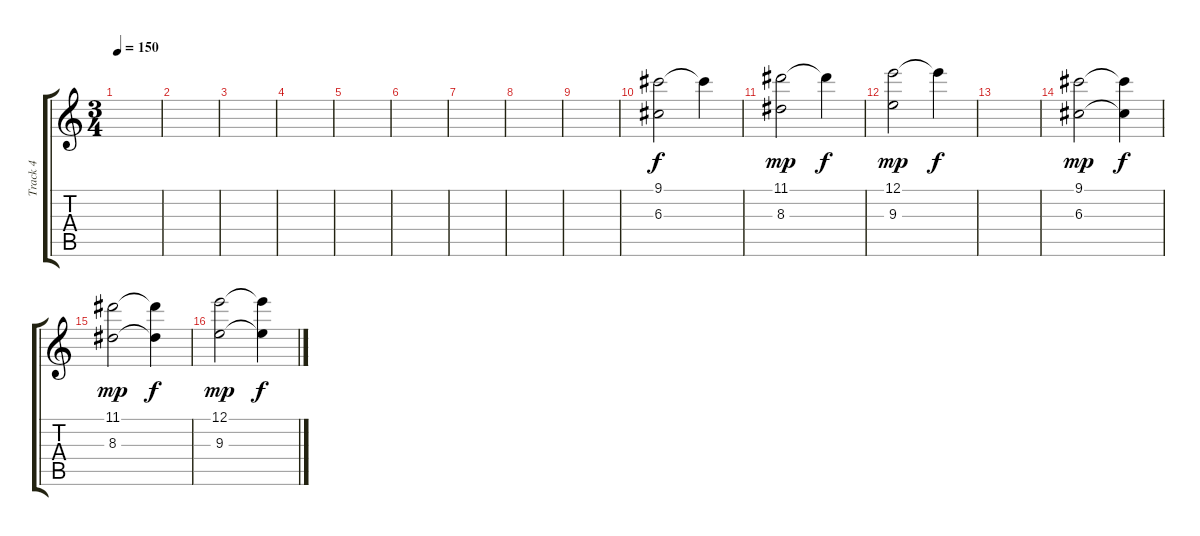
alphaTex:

\track ("Track 4" "Track 4") {instrument acousticguitarsteel}
\staff {score tabs}
\tuning (E4 B3 G3 D3 A2 E2) {hide}
\ts (3 4)
\tempo 150
\clef g2
\ks c
|
|
|
|
|
|
|
|
|
(9.1 6.3).2 9.1{t}.4{dy f} |
(11.1 8.3).2{dy mp} 11.1{t}.4{dy f} |
(12.1 9.3).2{dy mp} 12.1{t}.4{dy f} |
|
(9.1 6.3).2{dy mp} (9.1{t} 6.3{t}).4{dy f} |
(11.1 8.3).2{dy mp} (11.1{t} 8.3{t}).4{dy f} |
(12.1 9.3).2{dy mp} (12.1{t} 9.3{t}).4{dy f}
